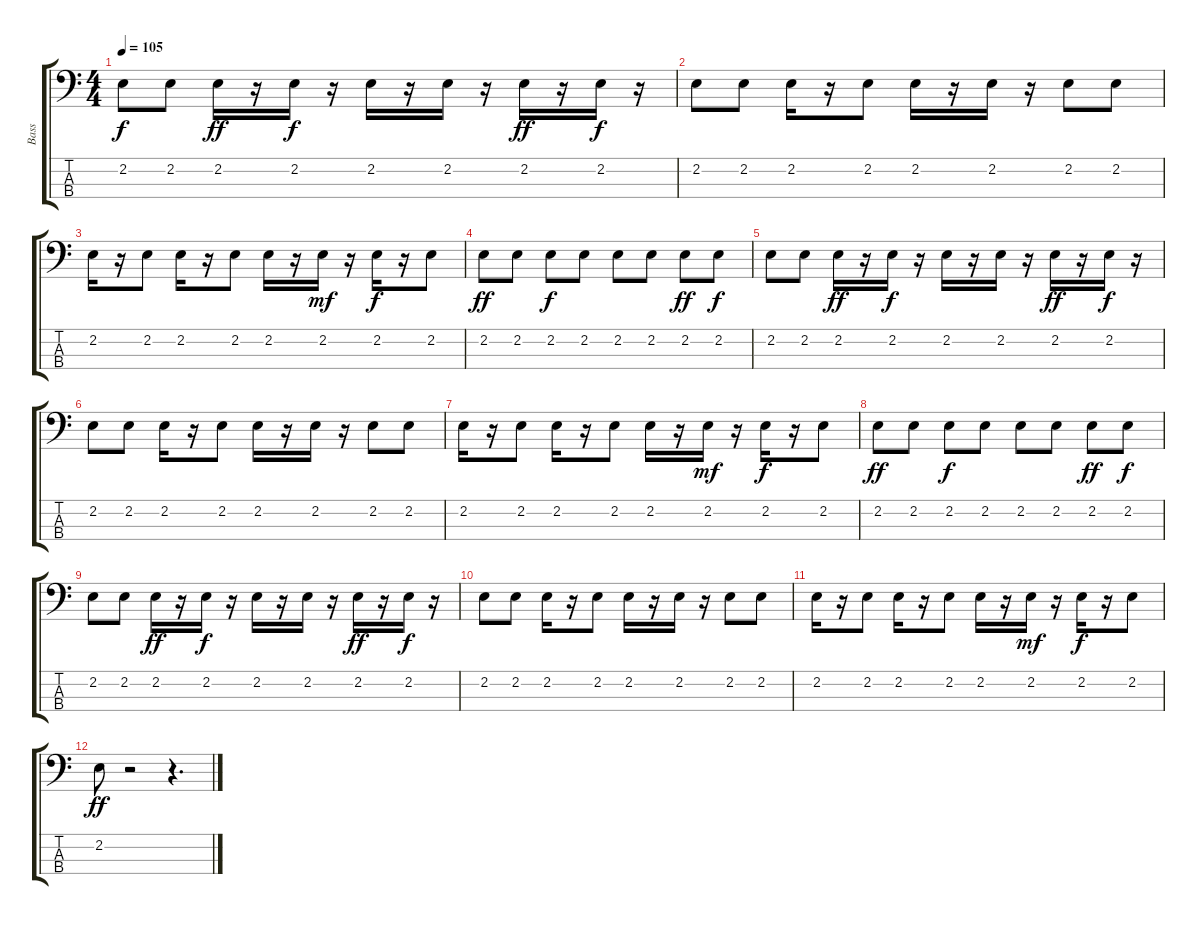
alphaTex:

\track ("Bass" "Bass") {instrument electricbassfinger}
\staff {score tabs}
\tuning (G2 D2 A1 E1) {hide}
\ts (4 4)
\tempo 105
\clef f4
\ks c
2.2.8{dy f} 2.2.8 2.2.16{dy ff} r.16 2.2.16{dy f} r.16 2.2.16 r.16 2.2.16 r.16 2.2.16{dy ff} r.16 2.2.16{dy f} r.16 |
2.2.8 2.2.8 2.2.16 r.16 2.2.8 2.2.16 r.16 2.2.16 r.16 2.2.8 2.2.8 |
2.2.16 r.16 2.2.8 2.2.16 r.16 2.2.8 2.2.16 r.16 2.2.16{dy mf} r.16 2.2.16{dy f} r.16 2.2.8 |
2.2.8{dy ff} 2.2.8 2.2.8{dy f} 2.2.8 2.2.8 2.2.8 2.2.8{dy ff} 2.2.8{dy f} |
2.2.8 2.2.8 2.2.16{dy ff} r.16 2.2.16{dy f} r.16 2.2.16 r.16 2.2.16 r.16 2.2.16{dy ff} r.16 2.2.16{dy f} r.16 |
2.2.8 2.2.8 2.2.16 r.16 2.2.8 2.2.16 r.16 2.2.16 r.16 2.2.8 2.2.8 |
2.2.16 r.16 2.2.8 2.2.16 r.16 2.2.8 2.2.16 r.16 2.2.16{dy mf} r.16 2.2.16{dy f} r.16 2.2.8 |
2.2.8{dy ff} 2.2.8 2.2.8{dy f} 2.2.8 2.2.8 2.2.8 2.2.8{dy ff} 2.2.8{dy f} |
2.2.8 2.2.8 2.2.16{dy ff} r.16 2.2.16{dy f} r.16 2.2.16 r.16 2.2.16 r.16 2.2.16{dy ff} r.16 2.2.16{dy f} r.16 |
2.2.8 2.2.8 2.2.16 r.16 2.2.8 2.2.16 r.16 2.2.16 r.16 2.2.8 2.2.8 |
2.2.16 r.16 2.2.8 2.2.16 r.16 2.2.8 2.2.16 r.16 2.2.16{dy mf} r.16 2.2.16{dy f} r.16 2.2.8 |
2.2.8{dy ff} r.2 r.4{d}
